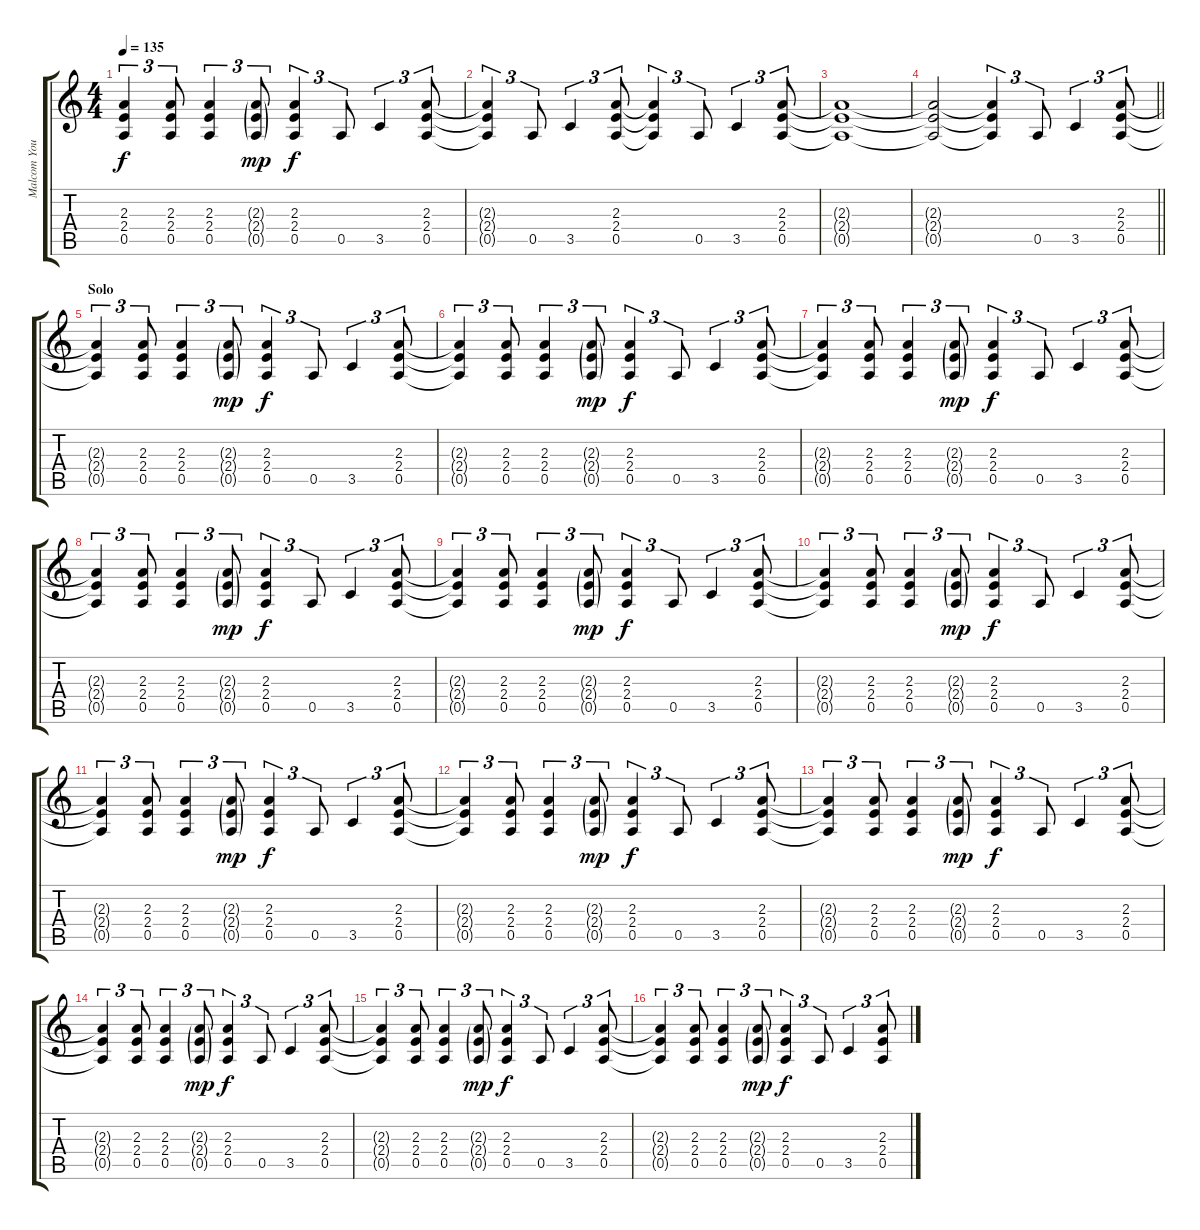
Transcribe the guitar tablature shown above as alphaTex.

\track ("Malcom Young" "Malcom You") {instrument overdrivenguitar}
\staff {score tabs}
\tuning (E4 B3 G3 D3 A2 E2) {hide}
\ts (4 4)
\tempo 135
\clef g2
\ks c
(2.3{t} 2.4{t} 0.5{t}).4{tu (3 2) dy f} (2.3 2.4 0.5).8{tu (3 2)} (2.3 2.4 0.5).4{tu (3 2)} (2.3{g} 2.4{g} 0.5{g}).8{tu (3 2) dy mp} (2.3 2.4 0.5).4{tu (3 2) dy f} 0.5.8{tu (3 2)} 3.5.4{tu (3 2)} (2.3 2.4 0.5).8{tu (3 2)} |
(2.3{t} 2.4{t} 0.5{t}).4{tu (3 2)} 0.5.8{tu (3 2)} 3.5.4{tu (3 2)} (2.3 2.4 0.5).8{tu (3 2)} (2.3{t} 2.4{t} 0.5{t}).4{tu (3 2)} 0.5.8{tu (3 2)} 3.5.4{tu (3 2)} (2.3 2.4 0.5).8{tu (3 2)} |
(2.3{t} 2.4{t} 0.5{t}).1 |
\barLineRight lightlight
(2.3{t} 2.4{t} 0.5{t}).2 (2.3{t} 2.4{t} 0.5{t}).4{tu (3 2)} 0.5.8{tu (3 2)} 3.5.4{tu (3 2)} (2.3 2.4 0.5).8{tu (3 2)} |
\section ("" "Solo")
(2.3{t} 2.4{t} 0.5{t}).4{tu (3 2)} (2.3 2.4 0.5).8{tu (3 2)} (2.3 2.4 0.5).4{tu (3 2)} (2.3{g} 2.4{g} 0.5{g}).8{tu (3 2) dy mp} (2.3 2.4 0.5).4{tu (3 2) dy f} 0.5.8{tu (3 2)} 3.5.4{tu (3 2)} (2.3 2.4 0.5).8{tu (3 2)} |
(2.3{t} 2.4{t} 0.5{t}).4{tu (3 2)} (2.3 2.4 0.5).8{tu (3 2)} (2.3 2.4 0.5).4{tu (3 2)} (2.3{g} 2.4{g} 0.5{g}).8{tu (3 2) dy mp} (2.3 2.4 0.5).4{tu (3 2) dy f} 0.5.8{tu (3 2)} 3.5.4{tu (3 2)} (2.3 2.4 0.5).8{tu (3 2)} |
(2.3{t} 2.4{t} 0.5{t}).4{tu (3 2)} (2.3 2.4 0.5).8{tu (3 2)} (2.3 2.4 0.5).4{tu (3 2)} (2.3{g} 2.4{g} 0.5{g}).8{tu (3 2) dy mp} (2.3 2.4 0.5).4{tu (3 2) dy f} 0.5.8{tu (3 2)} 3.5.4{tu (3 2)} (2.3 2.4 0.5).8{tu (3 2)} |
(2.3{t} 2.4{t} 0.5{t}).4{tu (3 2)} (2.3 2.4 0.5).8{tu (3 2)} (2.3 2.4 0.5).4{tu (3 2)} (2.3{g} 2.4{g} 0.5{g}).8{tu (3 2) dy mp} (2.3 2.4 0.5).4{tu (3 2) dy f} 0.5.8{tu (3 2)} 3.5.4{tu (3 2)} (2.3 2.4 0.5).8{tu (3 2)} |
(2.3{t} 2.4{t} 0.5{t}).4{tu (3 2)} (2.3 2.4 0.5).8{tu (3 2)} (2.3 2.4 0.5).4{tu (3 2)} (2.3{g} 2.4{g} 0.5{g}).8{tu (3 2) dy mp} (2.3 2.4 0.5).4{tu (3 2) dy f} 0.5.8{tu (3 2)} 3.5.4{tu (3 2)} (2.3 2.4 0.5).8{tu (3 2)} |
(2.3{t} 2.4{t} 0.5{t}).4{tu (3 2)} (2.3 2.4 0.5).8{tu (3 2)} (2.3 2.4 0.5).4{tu (3 2)} (2.3{g} 2.4{g} 0.5{g}).8{tu (3 2) dy mp} (2.3 2.4 0.5).4{tu (3 2) dy f} 0.5.8{tu (3 2)} 3.5.4{tu (3 2)} (2.3 2.4 0.5).8{tu (3 2)} |
(2.3{t} 2.4{t} 0.5{t}).4{tu (3 2)} (2.3 2.4 0.5).8{tu (3 2)} (2.3 2.4 0.5).4{tu (3 2)} (2.3{g} 2.4{g} 0.5{g}).8{tu (3 2) dy mp} (2.3 2.4 0.5).4{tu (3 2) dy f} 0.5.8{tu (3 2)} 3.5.4{tu (3 2)} (2.3 2.4 0.5).8{tu (3 2)} |
(2.3{t} 2.4{t} 0.5{t}).4{tu (3 2)} (2.3 2.4 0.5).8{tu (3 2)} (2.3 2.4 0.5).4{tu (3 2)} (2.3{g} 2.4{g} 0.5{g}).8{tu (3 2) dy mp} (2.3 2.4 0.5).4{tu (3 2) dy f} 0.5.8{tu (3 2)} 3.5.4{tu (3 2)} (2.3 2.4 0.5).8{tu (3 2)} |
(2.3{t} 2.4{t} 0.5{t}).4{tu (3 2)} (2.3 2.4 0.5).8{tu (3 2)} (2.3 2.4 0.5).4{tu (3 2)} (2.3{g} 2.4{g} 0.5{g}).8{tu (3 2) dy mp} (2.3 2.4 0.5).4{tu (3 2) dy f} 0.5.8{tu (3 2)} 3.5.4{tu (3 2)} (2.3 2.4 0.5).8{tu (3 2)} |
(2.3{t} 2.4{t} 0.5{t}).4{tu (3 2)} (2.3 2.4 0.5).8{tu (3 2)} (2.3 2.4 0.5).4{tu (3 2)} (2.3{g} 2.4{g} 0.5{g}).8{tu (3 2) dy mp} (2.3 2.4 0.5).4{tu (3 2) dy f} 0.5.8{tu (3 2)} 3.5.4{tu (3 2)} (2.3 2.4 0.5).8{tu (3 2)} |
(2.3{t} 2.4{t} 0.5{t}).4{tu (3 2)} (2.3 2.4 0.5).8{tu (3 2)} (2.3 2.4 0.5).4{tu (3 2)} (2.3{g} 2.4{g} 0.5{g}).8{tu (3 2) dy mp} (2.3 2.4 0.5).4{tu (3 2) dy f} 0.5.8{tu (3 2)} 3.5.4{tu (3 2)} (2.3 2.4 0.5).8{tu (3 2)} |
(2.3{t} 2.4{t} 0.5{t}).4{tu (3 2)} (2.3 2.4 0.5).8{tu (3 2)} (2.3 2.4 0.5).4{tu (3 2)} (2.3{g} 2.4{g} 0.5{g}).8{tu (3 2) dy mp} (2.3 2.4 0.5).4{tu (3 2) dy f} 0.5.8{tu (3 2)} 3.5.4{tu (3 2)} (2.3 2.4 0.5).8{tu (3 2)}
